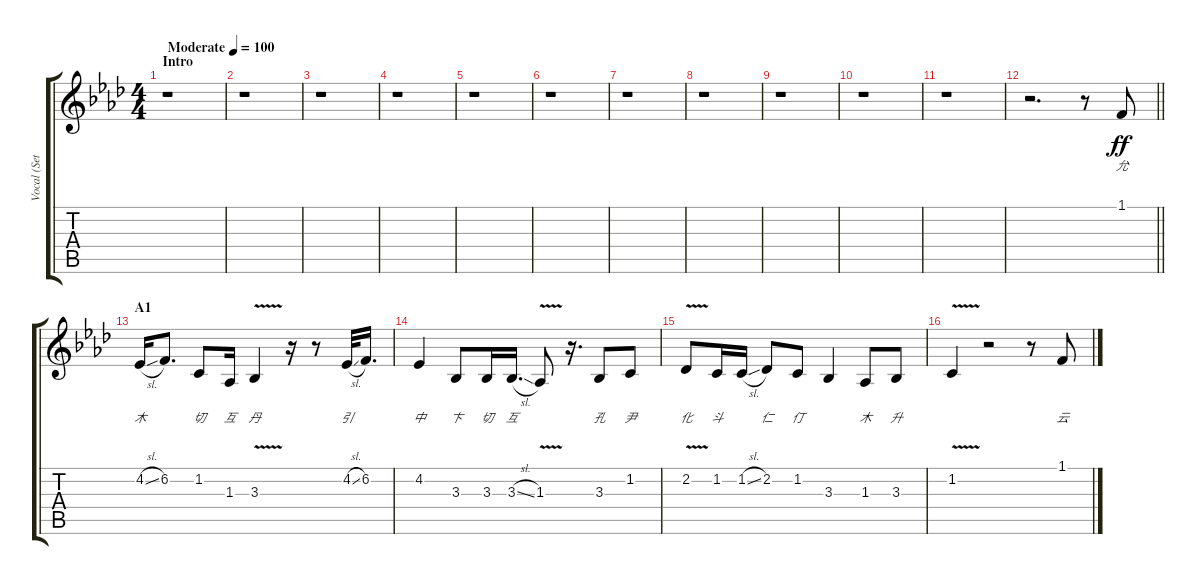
\track ("Vocal (Setsuna)" "Vocal (Set") {instrument clarinet}
\staff {score tabs}
\tuning (E4 B3 G3 D3 A2 E2) {hide}
\ts (4 4)
\section ("" "Intro")
\tempo (100 "Moderate")
\clef g2
\ks ab
r.1{dy ff instrument clarinet} |
r.1 |
r.1 |
r.1 |
r.1 |
r.1 |
r.1 |
r.1 |
r.1 |
r.1 |
r.1 |
\barLineRight lightlight
r.2{d} r.8 1.1.8{lyrics (0 "允") lyrics (1 "") lyrics (2 "") lyrics (3 "") lyrics (4 "")} |
\section ("" "A1")
4.2{sl}.16{lyrics (0 "木") lyrics (1 "") lyrics (2 "") lyrics (3 "") lyrics (4 "")} 6.2.8{d lyrics (0 "") lyrics (1 "") lyrics (2 "") lyrics (3 "") lyrics (4 "")} 1.2.8{lyrics (0 "切") lyrics (1 "") lyrics (2 "") lyrics (3 "") lyrics (4 "")} 1.3.16{lyrics (0 "互") lyrics (1 "") lyrics (2 "") lyrics (3 "") lyrics (4 "")} 3.3{v}.4{lyrics (0 "丹") lyrics (1 "") lyrics (2 "") lyrics (3 "") lyrics (4 "")} r.16 r.8 4.2{sl}.32{lyrics (0 "引") lyrics (1 "") lyrics (2 "") lyrics (3 "") lyrics (4 "")} 6.2.16{d lyrics (0 "") lyrics (1 "") lyrics (2 "") lyrics (3 "") lyrics (4 "")} |
4.2.4{lyrics (0 "中") lyrics (1 "") lyrics (2 "") lyrics (3 "") lyrics (4 "")} 3.3.8{lyrics (0 "卞") lyrics (1 "") lyrics (2 "") lyrics (3 "") lyrics (4 "")} 3.3.16{lyrics (0 "切") lyrics (1 "") lyrics (2 "") lyrics (3 "") lyrics (4 "")} 3.3{sl}.16{d lyrics (0 "互") lyrics (1 "") lyrics (2 "") lyrics (3 "") lyrics (4 "")} 1.3{v}.8{lyrics (0 "") lyrics (1 "") lyrics (2 "") lyrics (3 "") lyrics (4 "")} r.16{d} 3.3.8{lyrics (0 "孔") lyrics (1 "") lyrics (2 "") lyrics (3 "") lyrics (4 "")} 1.2.8{lyrics (0 "尹") lyrics (1 "") lyrics (2 "") lyrics (3 "") lyrics (4 "")} |
2.2{v}.8{lyrics (0 "化") lyrics (1 "") lyrics (2 "") lyrics (3 "") lyrics (4 "")} 1.2.16{lyrics (0 "斗") lyrics (1 "") lyrics (2 "") lyrics (3 "") lyrics (4 "")} 1.2{sl}.16{lyrics (0 "") lyrics (1 "") lyrics (2 "") lyrics (3 "") lyrics (4 "")} 2.2.8{lyrics (0 "仁") lyrics (1 "") lyrics (2 "") lyrics (3 "") lyrics (4 "")} 1.2.8{lyrics (0 "仃") lyrics (1 "") lyrics (2 "") lyrics (3 "") lyrics (4 "")} 3.3.4{lyrics (0 "") lyrics (1 "") lyrics (2 "") lyrics (3 "") lyrics (4 "")} 1.3.8{lyrics (0 "木") lyrics (1 "") lyrics (2 "") lyrics (3 "") lyrics (4 "")} 3.3.8{lyrics (0 "升") lyrics (1 "") lyrics (2 "") lyrics (3 "") lyrics (4 "")} |
1.2{v}.4{lyrics (0 "") lyrics (1 "") lyrics (2 "") lyrics (3 "") lyrics (4 "")} r.2 r.8 1.1.8{lyrics (0 "云") lyrics (1 "") lyrics (2 "") lyrics (3 "") lyrics (4 "")}
